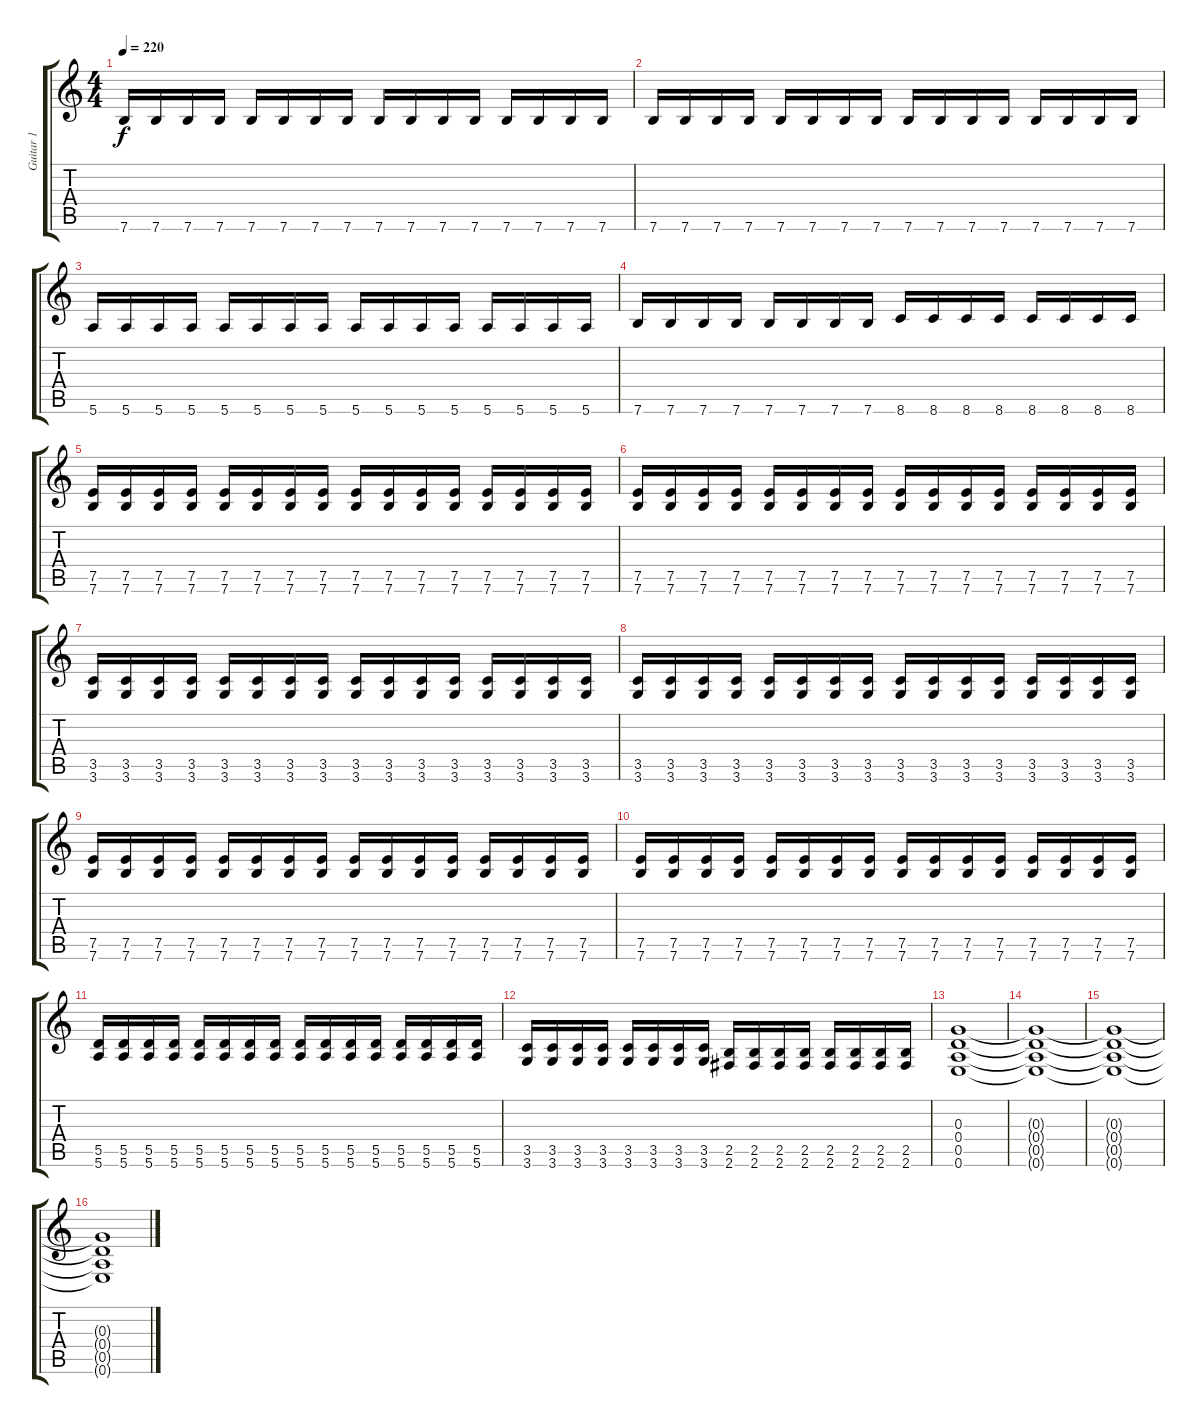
\track ("Guitar 1" "Guitar 1") {instrument overdrivenguitar}
\staff {score tabs}
\tuning (E4 B3 G3 D3 A2 E2) {hide}
\ts (4 4)
\tempo 220
\clef g2
\ks c
7.6.16{dy f} 7.6.16 7.6.16 7.6.16 7.6.16 7.6.16 7.6.16 7.6.16 7.6.16 7.6.16 7.6.16 7.6.16 7.6.16 7.6.16 7.6.16 7.6.16 |
7.6.16 7.6.16 7.6.16 7.6.16 7.6.16 7.6.16 7.6.16 7.6.16 7.6.16 7.6.16 7.6.16 7.6.16 7.6.16 7.6.16 7.6.16 7.6.16 |
5.6.16 5.6.16 5.6.16 5.6.16 5.6.16 5.6.16 5.6.16 5.6.16 5.6.16 5.6.16 5.6.16 5.6.16 5.6.16 5.6.16 5.6.16 5.6.16 |
7.6.16 7.6.16 7.6.16 7.6.16 7.6.16 7.6.16 7.6.16 7.6.16 8.6.16 8.6.16 8.6.16 8.6.16 8.6.16 8.6.16 8.6.16 8.6.16 |
(7.5 7.6).16 (7.5 7.6).16 (7.5 7.6).16 (7.5 7.6).16 (7.5 7.6).16 (7.5 7.6).16 (7.5 7.6).16 (7.5 7.6).16 (7.5 7.6).16 (7.5 7.6).16 (7.5 7.6).16 (7.5 7.6).16 (7.5 7.6).16 (7.5 7.6).16 (7.5 7.6).16 (7.5 7.6).16 |
(7.5 7.6).16 (7.5 7.6).16 (7.5 7.6).16 (7.5 7.6).16 (7.5 7.6).16 (7.5 7.6).16 (7.5 7.6).16 (7.5 7.6).16 (7.5 7.6).16 (7.5 7.6).16 (7.5 7.6).16 (7.5 7.6).16 (7.5 7.6).16 (7.5 7.6).16 (7.5 7.6).16 (7.5 7.6).16 |
(3.5 3.6).16 (3.5 3.6).16 (3.5 3.6).16 (3.5 3.6).16 (3.5 3.6).16 (3.5 3.6).16 (3.5 3.6).16 (3.5 3.6).16 (3.5 3.6).16 (3.5 3.6).16 (3.5 3.6).16 (3.5 3.6).16 (3.5 3.6).16 (3.5 3.6).16 (3.5 3.6).16 (3.5 3.6).16 |
(3.5 3.6).16 (3.5 3.6).16 (3.5 3.6).16 (3.5 3.6).16 (3.5 3.6).16 (3.5 3.6).16 (3.5 3.6).16 (3.5 3.6).16 (3.5 3.6).16 (3.5 3.6).16 (3.5 3.6).16 (3.5 3.6).16 (3.5 3.6).16 (3.5 3.6).16 (3.5 3.6).16 (3.5 3.6).16 |
(7.5 7.6).16 (7.5 7.6).16 (7.5 7.6).16 (7.5 7.6).16 (7.5 7.6).16 (7.5 7.6).16 (7.5 7.6).16 (7.5 7.6).16 (7.5 7.6).16 (7.5 7.6).16 (7.5 7.6).16 (7.5 7.6).16 (7.5 7.6).16 (7.5 7.6).16 (7.5 7.6).16 (7.5 7.6).16 |
(7.5 7.6).16 (7.5 7.6).16 (7.5 7.6).16 (7.5 7.6).16 (7.5 7.6).16 (7.5 7.6).16 (7.5 7.6).16 (7.5 7.6).16 (7.5 7.6).16 (7.5 7.6).16 (7.5 7.6).16 (7.5 7.6).16 (7.5 7.6).16 (7.5 7.6).16 (7.5 7.6).16 (7.5 7.6).16 |
(5.5 5.6).16 (5.5 5.6).16 (5.5 5.6).16 (5.5 5.6).16 (5.5 5.6).16 (5.5 5.6).16 (5.5 5.6).16 (5.5 5.6).16 (5.5 5.6).16 (5.5 5.6).16 (5.5 5.6).16 (5.5 5.6).16 (5.5 5.6).16 (5.5 5.6).16 (5.5 5.6).16 (5.5 5.6).16 |
(3.5 3.6).16 (3.5 3.6).16 (3.5 3.6).16 (3.5 3.6).16 (3.5 3.6).16 (3.5 3.6).16 (3.5 3.6).16 (3.5 3.6).16 (2.5 2.6).16 (2.5 2.6).16 (2.5 2.6).16 (2.5 2.6).16 (2.5 2.6).16 (2.5 2.6).16 (2.5 2.6).16 (2.5 2.6).16 |
(0.3 0.4 0.5 0.6).1{volume 0} |
(0.3{t} 0.4{t} 0.5{t} 0.6{t}).1 |
(0.3{t} 0.4{t} 0.5{t} 0.6{t}).1 |
(0.3{t} 0.4{t} 0.5{t} 0.6{t}).1
